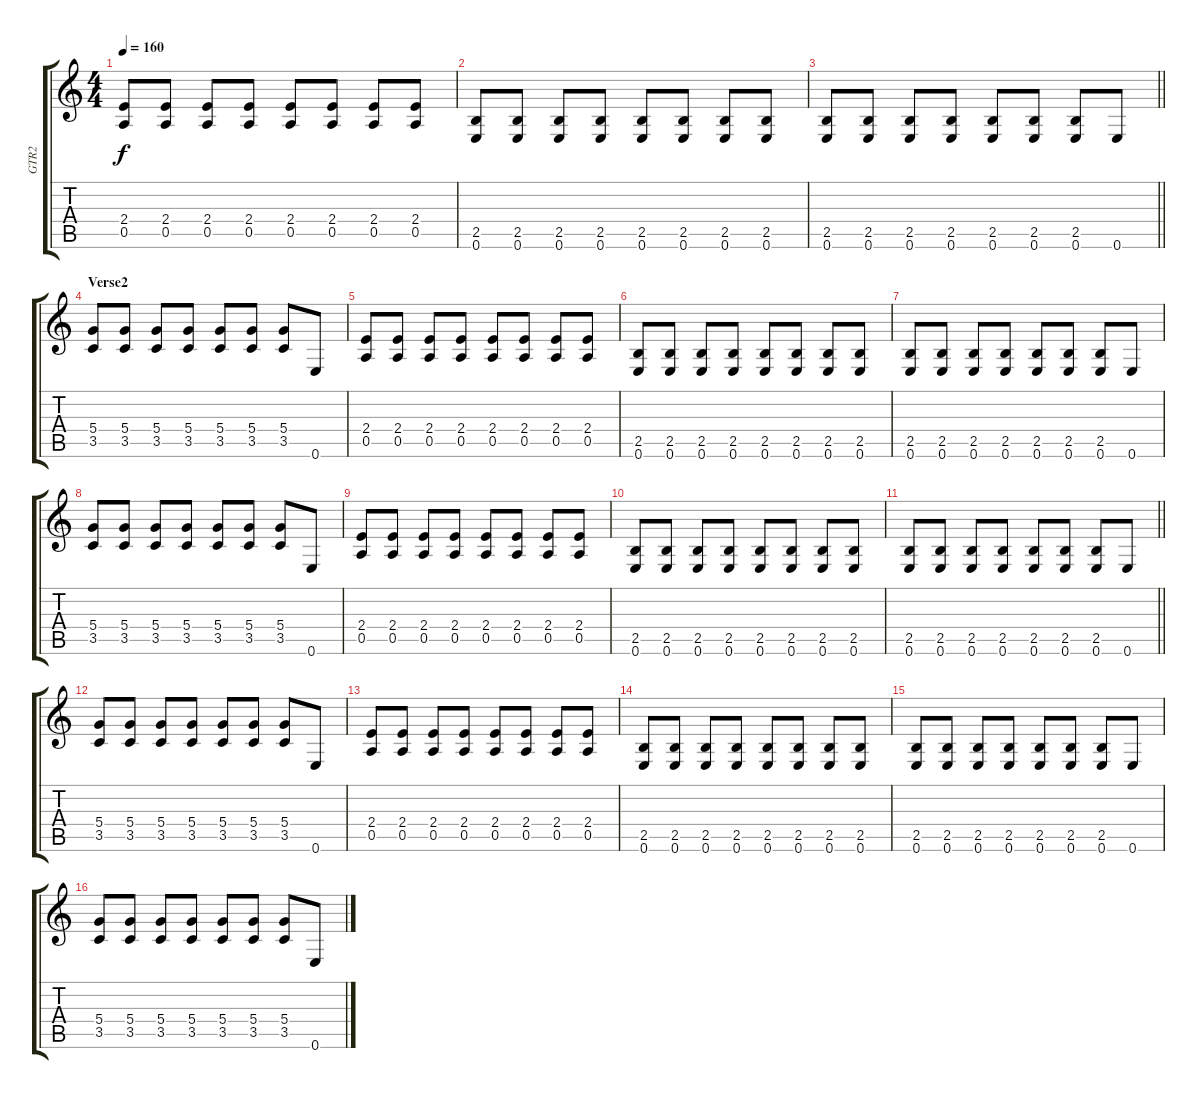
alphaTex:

\track ("GTR2" "GTR2") {instrument overdrivenguitar}
\staff {score tabs}
\tuning (E4 B3 G3 D3 A2 E2) {hide}
\ts (4 4)
\tempo 160
\clef g2
\ks c
(2.4 0.5).8{dy f} (2.4 0.5).8 (2.4 0.5).8 (2.4 0.5).8 (2.4 0.5).8 (2.4 0.5).8 (2.4 0.5).8 (2.4 0.5).8 |
(2.5 0.6).8 (2.5 0.6).8 (2.5 0.6).8 (2.5 0.6).8 (2.5 0.6).8 (2.5 0.6).8 (2.5 0.6).8 (2.5 0.6).8 |
\barLineRight lightlight
(2.5 0.6).8 (2.5 0.6).8 (2.5 0.6).8 (2.5 0.6).8 (2.5 0.6).8 (2.5 0.6).8 (2.5 0.6).8 0.6.8 |
\section ("" "Verse2")
(5.4 3.5).8 (5.4 3.5).8 (5.4 3.5).8 (5.4 3.5).8 (5.4 3.5).8 (5.4 3.5).8 (5.4 3.5).8 0.6.8 |
(2.4 0.5).8 (2.4 0.5).8 (2.4 0.5).8 (2.4 0.5).8 (2.4 0.5).8 (2.4 0.5).8 (2.4 0.5).8 (2.4 0.5).8 |
(2.5 0.6).8 (2.5 0.6).8 (2.5 0.6).8 (2.5 0.6).8 (2.5 0.6).8 (2.5 0.6).8 (2.5 0.6).8 (2.5 0.6).8 |
(2.5 0.6).8 (2.5 0.6).8 (2.5 0.6).8 (2.5 0.6).8 (2.5 0.6).8 (2.5 0.6).8 (2.5 0.6).8 0.6.8 |
(5.4 3.5).8 (5.4 3.5).8 (5.4 3.5).8 (5.4 3.5).8 (5.4 3.5).8 (5.4 3.5).8 (5.4 3.5).8 0.6.8 |
(2.4 0.5).8 (2.4 0.5).8 (2.4 0.5).8 (2.4 0.5).8 (2.4 0.5).8 (2.4 0.5).8 (2.4 0.5).8 (2.4 0.5).8 |
(2.5 0.6).8 (2.5 0.6).8 (2.5 0.6).8 (2.5 0.6).8 (2.5 0.6).8 (2.5 0.6).8 (2.5 0.6).8 (2.5 0.6).8 |
\barLineRight lightlight
(2.5 0.6).8 (2.5 0.6).8 (2.5 0.6).8 (2.5 0.6).8 (2.5 0.6).8 (2.5 0.6).8 (2.5 0.6).8 0.6.8 |
(5.4 3.5).8 (5.4 3.5).8 (5.4 3.5).8 (5.4 3.5).8 (5.4 3.5).8 (5.4 3.5).8 (5.4 3.5).8 0.6.8 |
(2.4 0.5).8 (2.4 0.5).8 (2.4 0.5).8 (2.4 0.5).8 (2.4 0.5).8 (2.4 0.5).8 (2.4 0.5).8 (2.4 0.5).8 |
(2.5 0.6).8 (2.5 0.6).8 (2.5 0.6).8 (2.5 0.6).8 (2.5 0.6).8 (2.5 0.6).8 (2.5 0.6).8 (2.5 0.6).8 |
(2.5 0.6).8 (2.5 0.6).8 (2.5 0.6).8 (2.5 0.6).8 (2.5 0.6).8 (2.5 0.6).8 (2.5 0.6).8 0.6.8 |
(5.4 3.5).8 (5.4 3.5).8 (5.4 3.5).8 (5.4 3.5).8 (5.4 3.5).8 (5.4 3.5).8 (5.4 3.5).8 0.6.8
